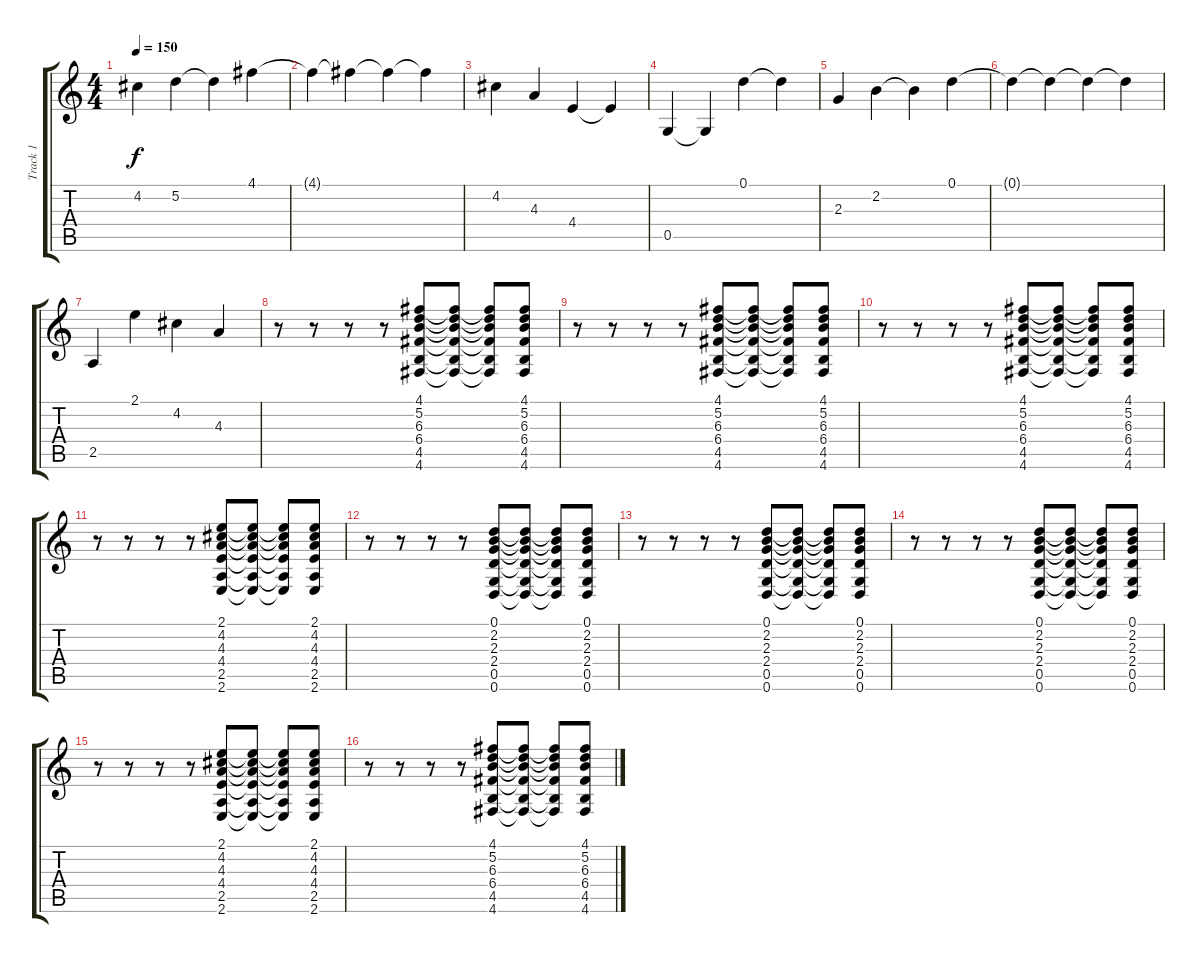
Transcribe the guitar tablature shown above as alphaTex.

\track ("Track 1" "Track 1") {instrument electricguitarclean}
\staff {score tabs}
\tuning (D4 A3 F3 C3 G2 D2) {hide}
\ts (4 4)
\tempo 150
\clef g2
\ks c
4.2.4{dy f} 5.2.4 5.2{t}.4 4.1.4 |
4.1{t}.4 4.1{t}.4 4.1{t}.4 4.1{t}.4 |
4.2.4 4.3.4 4.4.4 4.4{t}.4 |
0.5.4 0.5{t}.4 0.1.4 0.1{t}.4 |
2.3.4 2.2.4 2.2{t}.4 0.1.4 |
0.1{t}.4 0.1{t}.4 0.1{t}.4 0.1{t}.4 |
2.5.4 2.1.4 4.2.4 4.3.4 |
r.8 r.8 r.8 r.8 (4.1 5.2 6.3 6.4 4.5 4.6).8 (4.1{t} 5.2{t} 6.3{t} 6.4{t} 4.5{t} 4.6{t}).8 (4.1{t} 5.2{t} 6.3{t} 6.4{t} 4.5{t} 4.6{t}).8 (4.1 5.2 6.3 6.4 4.5 4.6).8 |
r.8 r.8 r.8 r.8 (4.1 5.2 6.3 6.4 4.5 4.6).8 (4.1{t} 5.2{t} 6.3{t} 6.4{t} 4.5{t} 4.6{t}).8 (4.1{t} 5.2{t} 6.3{t} 6.4{t} 4.5{t} 4.6{t}).8 (4.1 5.2 6.3 6.4 4.5 4.6).8 |
r.8 r.8 r.8 r.8 (4.1 5.2 6.3 6.4 4.5 4.6).8 (4.1{t} 5.2{t} 6.3{t} 6.4{t} 4.5{t} 4.6{t}).8 (4.1{t} 5.2{t} 6.3{t} 6.4{t} 4.5{t} 4.6{t}).8 (4.1 5.2 6.3 6.4 4.5 4.6).8 |
r.8 r.8 r.8 r.8 (2.1 4.2 4.3 4.4 2.5 2.6).8 (2.1{t} 4.2{t} 4.3{t} 4.4{t} 2.5{t} 2.6{t}).8 (2.1{t} 4.2{t} 4.3{t} 4.4{t} 2.5{t} 2.6{t}).8 (2.1 4.2 4.3 4.4 2.5 2.6).8 |
r.8 r.8 r.8 r.8 (0.1 2.2 2.3 2.4 0.5 0.6).8 (0.1{t} 2.2{t} 2.3{t} 2.4{t} 0.5{t} 0.6{t}).8 (0.1{t} 2.2{t} 2.3{t} 2.4{t} 0.5{t} 0.6{t}).8 (0.1 2.2 2.3 2.4 0.5 0.6).8 |
r.8 r.8 r.8 r.8 (0.1 2.2 2.3 2.4 0.5 0.6).8 (0.1{t} 2.2{t} 2.3{t} 2.4{t} 0.5{t} 0.6{t}).8 (0.1{t} 2.2{t} 2.3{t} 2.4{t} 0.5{t} 0.6{t}).8 (0.1 2.2 2.3 2.4 0.5 0.6).8 |
r.8 r.8 r.8 r.8 (0.1 2.2 2.3 2.4 0.5 0.6).8 (0.1{t} 2.2{t} 2.3{t} 2.4{t} 0.5{t} 0.6{t}).8 (0.1{t} 2.2{t} 2.3{t} 2.4{t} 0.5{t} 0.6{t}).8 (0.1 2.2 2.3 2.4 0.5 0.6).8 |
r.8 r.8 r.8 r.8 (2.1 4.2 4.3 4.4 2.5 2.6).8 (2.1{t} 4.2{t} 4.3{t} 4.4{t} 2.5{t} 2.6{t}).8 (2.1{t} 4.2{t} 4.3{t} 4.4{t} 2.5{t} 2.6{t}).8 (2.1 4.2 4.3 4.4 2.5 2.6).8 |
r.8 r.8 r.8 r.8 (4.1 5.2 6.3 6.4 4.5 4.6).8 (4.1{t} 5.2{t} 6.3{t} 6.4{t} 4.5{t} 4.6{t}).8 (4.1{t} 5.2{t} 6.3{t} 6.4{t} 4.5{t} 4.6{t}).8 (4.1 5.2 6.3 6.4 4.5 4.6).8
